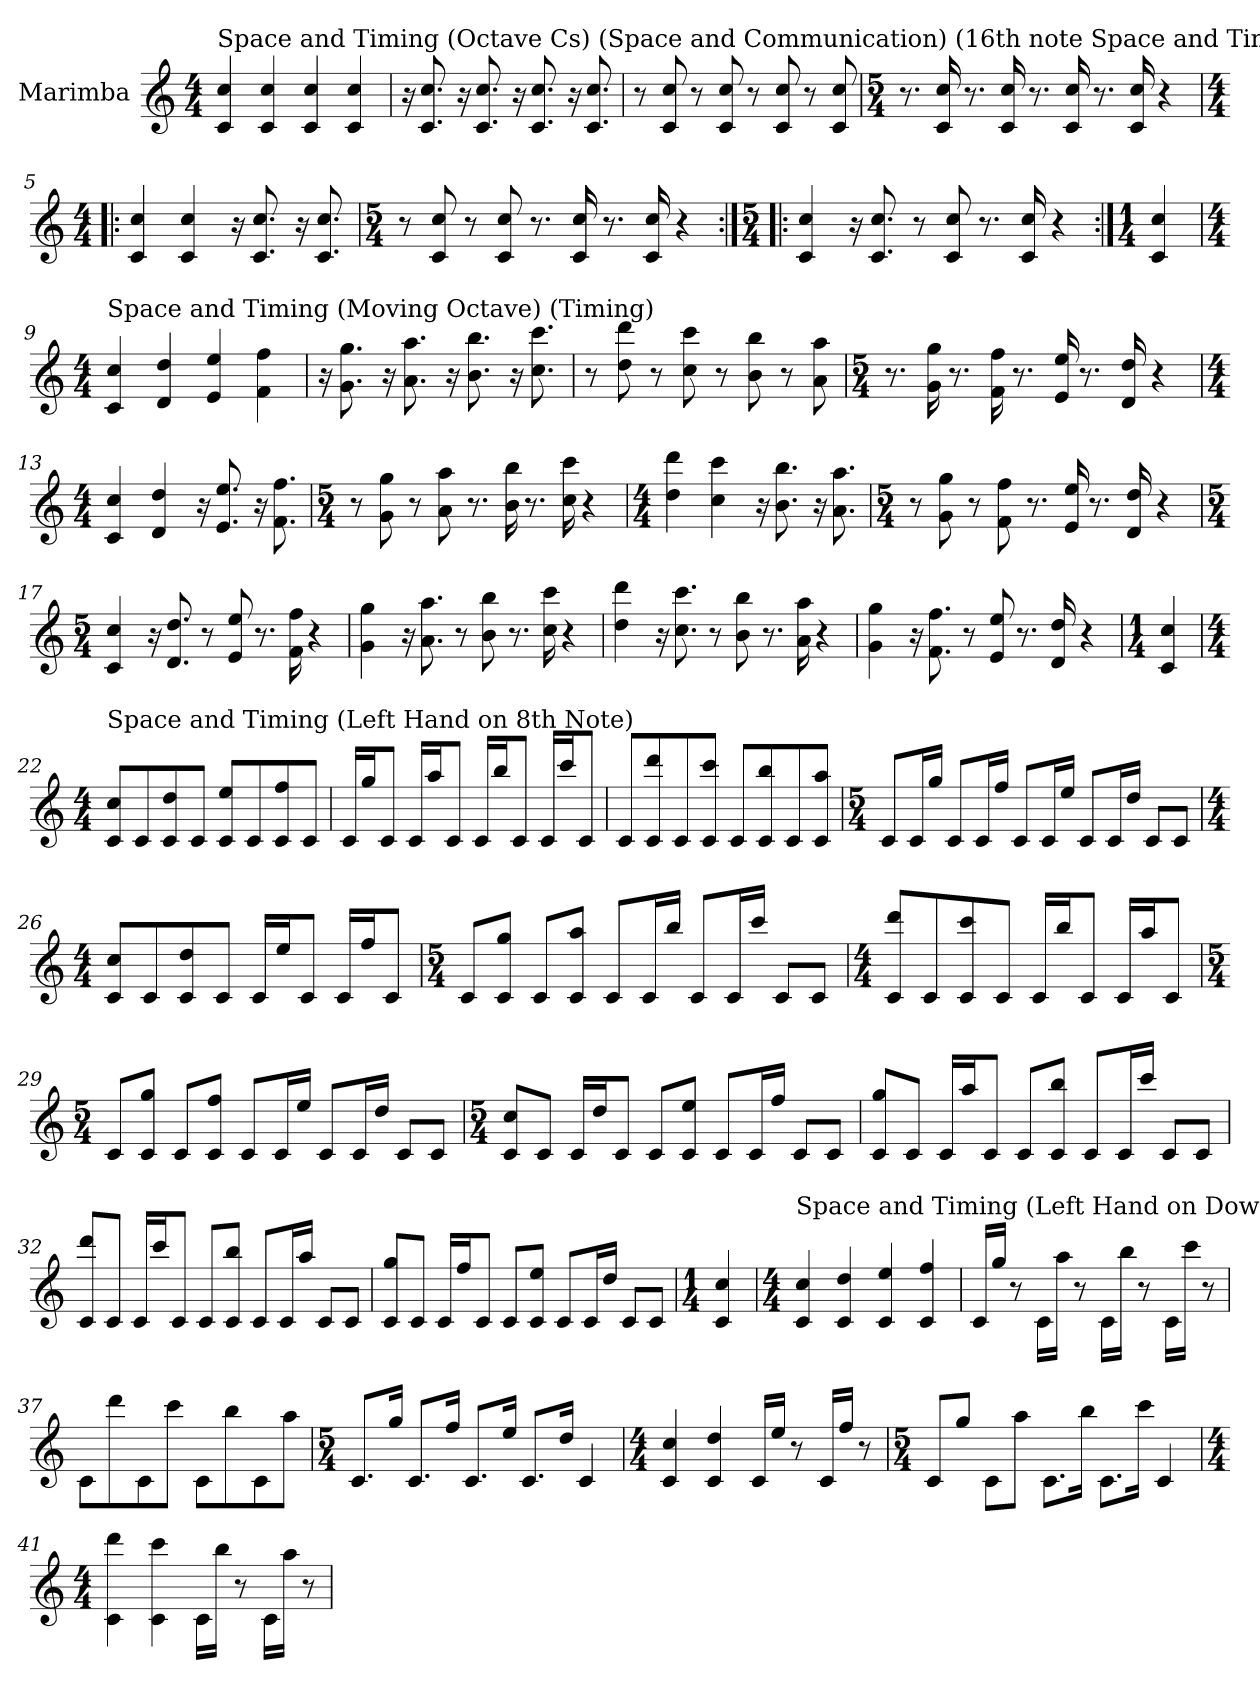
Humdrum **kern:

**kern
*part1
*staff1
*I"Marimba
*I'Mar.
!!LO:PB:g=z
*clefG2
*k[]
*M4/4
=1
!LO:TX:a:t=Space and Timing (Octave Cs) (Space and Communication) (16th note Space and Timing)
4ci/ 4cci
4ci/ 4cci
4ci/ 4cci
4ci/ 4cci
=2
16r
8.ci/ 8.cci
16r
8.ci/ 8.cci
16r
8.ci/ 8.cci
16r
8.ci/ 8.cci
=3
8r
8ci/ 8cci
8r
8ci/ 8cci
8r
8ci/ 8cci
8r
8ci/ 8cci
=4
*M5/4
8.r
16ci/ 16cci
8.r
16ci/ 16cci
8.r
16ci/ 16cci
8.r
16ci/ 16cci
4r
!!LO:LB:g=z
=5!|:
*M4/4
4ci/ 4cci
4ci/ 4cci
16r
8.ci/ 8.cci
16r
8.ci/ 8.cci
=6
*M5/4
8r
8ci/ 8cci
8r
8ci/ 8cci
8.r
16ci/ 16cci
8.r
16ci/ 16cci
4r
=7:|!|:
*M5/4
4ci/ 4cci
16r
8.ci/ 8.cci
8r
8ci/ 8cci
8.r
16ci/ 16cci
4r
=8:|!
*M1/4
4ci/ 4cci
!!LO:LB:g=z
=9
*M4/4
!LO:TX:a:t=Space and Timing (Moving Octave) (Timing)
4ci/ 4cci
4di/ 4ddi
4ei/ 4eei
4fi\ 4ffi
=10
16r
8.gi\ 8.ggi
16r
8.ai\ 8.aai
16r
8.bi\ 8.bbi
16r
8.cci\ 8.ccci
=11
8r
8ddi\ 8dddi
8r
8cci\ 8ccci
8r
8bi\ 8bbi
8r
8ai\ 8aai
=12
*M5/4
8.r
16gi\ 16ggi
8.r
16fi\ 16ffi
8.r
16ei/ 16eei
8.r
16di/ 16ddi
4r
!!LO:LB:g=z
=13
*M4/4
4ci/ 4cci
4di/ 4ddi
16r
8.ei/ 8.eei
16r
8.fi\ 8.ffi
=14
*M5/4
8r
8gi\ 8ggi
8r
8ai\ 8aai
8.r
16bi\ 16bbi
8.r
16cci\ 16ccci
4r
=15
*M4/4
4ddi\ 4dddi
4cci\ 4ccci
16r
8.bi\ 8.bbi
16r
8.ai\ 8.aai
=16
*M5/4
8r
8gi\ 8ggi
8r
8fi\ 8ffi
8.r
16ei/ 16eei
8.r
16di/ 16ddi
4r
!!LO:LB:g=z
=17
*M5/4
4ci/ 4cci
16r
8.di/ 8.ddi
8r
8ei/ 8eei
8.r
16fi\ 16ffi
4r
=18
4gi\ 4ggi
16r
8.ai\ 8.aai
8r
8bi\ 8bbi
8.r
16cci\ 16ccci
4r
=19
4ddi\ 4dddi
16r
8.cci\ 8.ccci
8r
8bi\ 8bbi
8.r
16ai\ 16aai
4r
=20
4gi\ 4ggi
16r
8.fi\ 8.ffi
8r
8ei/ 8eei
8.r
16di/ 16ddi
4r
=21
*M1/4
4ci/ 4cci
!!LO:LB:g=z
=22
*M4/4
!LO:TX:a:t=Space and Timing (Left Hand on 8th Note)
8ci/ 8cciL
8ci/
8ci/ 8ddi
8ci/J
8ci/ 8eeiL
8ci/
8ci/ 8ffi
8ci/J
=23
16ci/LL
16ggi/J
8ci/J
16ci/LL
16aai/J
8ci/J
16ci/LL
16bbi/J
8ci/J
16ci/LL
16ccci/J
8ci/J
=24
8ci/L
8ci/ 8dddi
8ci/
8ci/ 8ccciJ
8ci/L
8ci/ 8bbi
8ci/
8ci/ 8aaiJ
=25
*M5/4
8ci/L
16ci/L
16ggi/JJ
8ci/L
16ci/L
16ffi/JJ
8ci/L
16ci/L
16eei/JJ
8ci/L
16ci/L
16ddi/JJ
8ci/L
8ci/J
!!LO:LB:g=z
=26
*M4/4
8ci/ 8cciL
8ci/
8ci/ 8ddi
8ci/J
16ci/LL
16eei/J
8ci/J
16ci/LL
16ffi/J
8ci/J
=27
*M5/4
8ci/L
8ci/ 8ggiJ
8ci/L
8ci/ 8aaiJ
8ci/L
16ci/L
16bbi/JJ
8ci/L
16ci/L
16ccci/JJ
8ci/L
8ci/J
=28
*M4/4
8ci/ 8dddiL
8ci/
8ci/ 8ccci
8ci/J
16ci/LL
16bbi/J
8ci/J
16ci/LL
16aai/J
8ci/J
=29
*M5/4
8ci/L
8ci/ 8ggiJ
8ci/L
8ci/ 8ffiJ
8ci/L
16ci/L
16eei/JJ
8ci/L
16ci/L
16ddi/JJ
8ci/L
8ci/J
!!LO:LB:g=z
=30
*M5/4
8ci/ 8cciL
8ci/J
16ci/LL
16ddi/J
8ci/J
8ci/L
8ci/ 8eeiJ
8ci/L
16ci/L
16ffi/JJ
8ci/L
8ci/J
=31
8ci/ 8ggiL
8ci/J
16ci/LL
16aai/J
8ci/J
8ci/L
8ci/ 8bbiJ
8ci/L
16ci/L
16ccci/JJ
8ci/L
8ci/J
=32
8ci/ 8dddiL
8ci/J
16ci/LL
16ccci/J
8ci/J
8ci/L
8ci/ 8bbiJ
8ci/L
16ci/L
16aai/JJ
8ci/L
8ci/J
=33
8ci/ 8ggiL
8ci/J
16ci/LL
16ffi/J
8ci/J
8ci/L
8ci/ 8eeiJ
8ci/L
16ci/L
16ddi/JJ
8ci/L
8ci/J
=34
*M1/4
4ci/ 4cci
!!LO:LB:g=z
=35
*M4/4
!LO:TX:a:t=Space and Timing (Left Hand on Downbeats)
4ci/ 4cci
4ci/ 4ddi
4ci/ 4eei
4ci/ 4ffi
=36
16ci/LL
16ggi/JJ
8r
16ci\LL
16aai\JJ
8r
16ci\LL
16bbi\JJ
8r
16ci\LL
16ccci\JJ
8r
=37
8ci\L
8dddi\
8ci\
8ccci\J
8ci\L
8bbi\
8ci\
8aai\J
=38
*M5/4
8.ci/L
16ggi/Jk
8.ci/L
16ffi/Jk
8.ci/L
16eei/Jk
8.ci/L
16ddi/Jk
4ci/
!!LO:LB:g=z
=39
*M4/4
4ci/ 4cci
4ci/ 4ddi
16ci/LL
16eei/JJ
8r
16ci/LL
16ffi/JJ
8r
=40
*M5/4
8ci/L
8ggi/J
8ci\L
8aai\J
8.ci\L
16bbi\Jk
8.ci\L
16ccci\Jk
4ci/
=41
*M4/4
4ci\ 4dddi
4ci\ 4ccci
16ci\LL
16bbi\JJ
8r
16ci\LL
16aai\JJ
8r
=
*-
